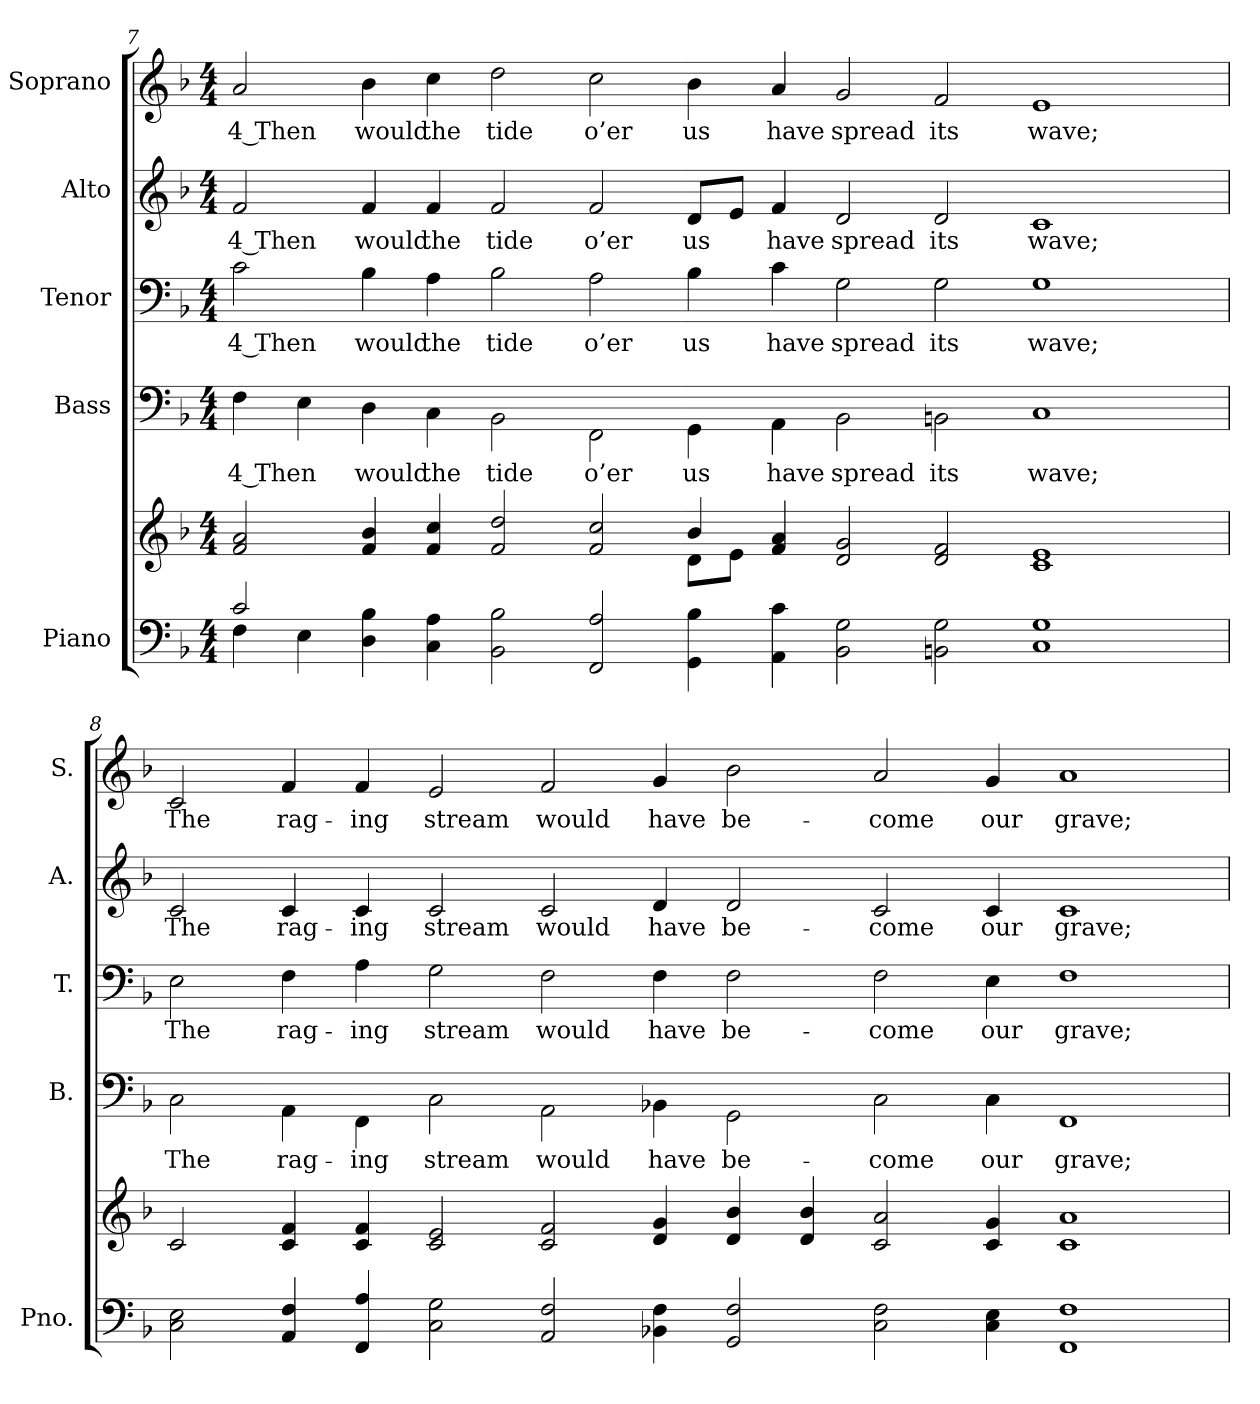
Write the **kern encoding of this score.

**kern	**kern	**kern	**text	**kern	**text	**kern	**text	**kern	**text
*part5	*part5	*part4	*part4	*part3	*part3	*part2	*part2	*part1	*part1
*staff6	*staff5	*staff4	*staff4	*staff3	*staff3	*staff2	*staff2	*staff1	*staff1
*I"Piano	*	*I"Bass	*	*I"Tenor	*	*I"Alto	*	*I"Soprano	*
*I'Pno.	*	*I'B.	*	*I'T.	*	*I'A.	*	*I'S.	*
!!LO:PB:g=z
*clefF4	*clefG2	*clefF4	*	*clefF4	*	*clefG2	*	*clefG2	*
*k[b-]	*k[b-]	*k[b-]	*	*k[b-]	*	*k[b-]	*	*k[b-]	*
*F:	*F:	*F:	*	*F:	*	*F:	*	*F:	*
*M4/4	*M4/4	*M4/4	*	*M4/4	*	*M4/4	*	*M4/4	*
=7	=7	=7	=7	=7	=7	=7	=7	=7	=7
*^	*^	*	*	*	*	*	*	*	*
!	!	!	!	!	!LO:LY:b:color=#000000	!	!	!	!	!	!
!	!	!	!	!	!	!	!LO:LY:b:color=#000000	!	!	!	!
!	!	!	!	!	!	!	!	!	!LO:LY:b:color=#000000	!	!
!	!	!	!	!	!	!	!	!	!	!	!LO:LY:b:color=#000000
2ci/	4Fi\	2fi/ 2ai	1ryy	4Fi\	4 Then	2ci\	4 Then	2fi/	4 Then	2ai/	4 Then
.	4Ei\	.	.	4Ei\	.	.	.	.	.	.	.
!	!	!	!	!	!LO:LY:b:color=#000000	!	!	!	!	!	!
!	!	!	!	!	!	!	!LO:LY:b:color=#000000	!	!	!	!
!	!	!	!	!	!	!	!	!	!LO:LY:b:color=#000000	!	!
!	!	!	!	!	!	!	!	!	!	!	!LO:LY:b:color=#000000
4Di\ 4B-i	2ryy	4fi/ 4b-i	.	4Di\	would	4B-i\	would	4fi/	would	4b-i\	would
!	!	!	!	!	!LO:LY:b:color=#000000	!	!	!	!	!	!
!	!	!	!	!	!	!	!LO:LY:b:color=#000000	!	!	!	!
!	!	!	!	!	!	!	!	!	!LO:LY:b:color=#000000	!	!
!	!	!	!	!	!	!	!	!	!	!	!LO:LY:b:color=#000000
4Ci\ 4Ai	.	4fi/ 4cci	.	4Ci\	the	4Ai\	the	4fi/	the	4cci\	the
!	!	!	!	!	!LO:LY:b:color=#000000	!	!	!	!	!	!
!	!	!	!	!	!	!	!LO:LY:b:color=#000000	!	!	!	!
!	!	!	!	!	!	!	!	!	!LO:LY:b:color=#000000	!	!
!	!	!	!	!	!	!	!	!	!	!	!LO:LY:b:color=#000000
2BB-i\ 2B-i	1ryy	2fi/ 2ddi	1ryy	2BB-i\	tide	2B-i\	tide	2fi/	tide	2ddi\	tide
!	!	!	!	!	!LO:LY:b:color=#000000	!	!	!	!	!	!
!	!	!	!	!	!	!	!LO:LY:b:color=#000000	!	!	!	!
!	!	!	!	!	!	!	!	!	!LO:LY:b:color=#000000	!	!
!	!	!	!	!	!	!	!	!	!	!	!LO:LY:b:color=#000000
2FFi/ 2Ai	.	2fi/ 2cci	.	2FFi\	o’er	2Ai\	o’er	2fi/	o’er	2cci\	o’er
!	!	!	!	!	!LO:LY:b:color=#000000	!	!	!	!	!	!
!	!	!	!	!	!	!	!LO:LY:b:color=#000000	!	!	!	!
!	!	!	!	!	!	!	!	!	!LO:LY:b:color=#000000	!	!
!	!	!	!	!	!	!	!	!	!	!	!LO:LY:b:color=#000000
4GGi\ 4B-i	1ryy	4b-i/	8di\L	4GGi\	us	4B-i\	us	8di/L	us	4b-i\	us
.	.	.	8ei\J	.	.	.	.	8ei/J	.	.	.
!	!	!	!	!	!LO:LY:b:color=#000000	!	!	!	!	!	!
!	!	!	!	!	!	!	!LO:LY:b:color=#000000	!	!	!	!
!	!	!	!	!	!	!	!	!	!LO:LY:b:color=#000000	!	!
!	!	!	!	!	!	!	!	!	!	!	!LO:LY:b:color=#000000
4AAi\ 4ci	.	4fi/ 4ai	4ryy	4AAi\	have	4ci\	have	4fi/	have	4ai/	have
!	!	!	!	!	!LO:LY:b:color=#000000	!	!	!	!	!	!
!	!	!	!	!	!	!	!LO:LY:b:color=#000000	!	!	!	!
!	!	!	!	!	!	!	!	!	!LO:LY:b:color=#000000	!	!
!	!	!	!	!	!	!	!	!	!	!	!LO:LY:b:color=#000000
2BB-i\ 2Gi	.	2di/ 2gi	2ryy	2BB-i\	spread	2Gi\	spread	2di/	spread	2gi/	spread
!	!	!	!	!	!LO:LY:b:color=#000000	!	!	!	!	!	!
!	!	!	!	!	!	!	!LO:LY:b:color=#000000	!	!	!	!
!	!	!	!	!	!	!	!	!	!LO:LY:b:color=#000000	!	!
!	!	!	!	!	!	!	!	!	!	!	!LO:LY:b:color=#000000
2BBni\ 2Gi	1ryy	2di/ 2fi	1ryy	2BBni\	its	2Gi\	its	2di/	its	2fi/	its
!	!	!	!	!	!LO:LY:b:color=#000000	!	!	!	!	!	!
!	!	!	!	!	!	!	!LO:LY:b:color=#000000	!	!	!	!
!	!	!	!	!	!	!	!	!	!LO:LY:b:color=#000000	!	!
!	!	!	!	!	!	!	!	!	!	!	!LO:LY:b:color=#000000
1Ci 1Gi	.	1ci 1ei	.	1Ci	wave;	1Gi	wave;	1ci	wave;	1ei	wave;
.	2ryy	.	2ryy	.	.	.	.	.	.	.	.
*v	*v	*	*	*	*	*	*	*	*	*	*
*	*v	*v	*	*	*	*	*	*	*	*
!!LO:PB:g=z
=8	=8	=8	=8	=8	=8	=8	=8	=8	=8
*^	*^	*	*	*	*	*	*	*	*
!	!	!	!	!	!LO:LY:b:color=#000000	!	!	!	!	!	!
*v	*v	*	*	*	*	*	*	*	*	*	*
*	*v	*v	*	*	*	*	*	*	*	*
*^	*^	*	*	*	*	*	*	*	*
!	!	!	!	!	!	!	!LO:LY:b:color=#000000	!	!	!	!
*v	*v	*	*	*	*	*	*	*	*	*	*
*	*v	*v	*	*	*	*	*	*	*	*
*^	*^	*	*	*	*	*	*	*	*
!	!	!	!	!	!	!	!	!	!LO:LY:b:color=#000000	!	!
*v	*v	*	*	*	*	*	*	*	*	*	*
*	*v	*v	*	*	*	*	*	*	*	*
*^	*^	*	*	*	*	*	*	*	*
!	!	!	!	!	!	!	!	!	!	!	!LO:LY:b:color=#000000
*v	*v	*	*	*	*	*	*	*	*	*	*
*	*v	*v	*	*	*	*	*	*	*	*
2Ci\ 2Ei	2ci/	2Ci\	The	2Ei\	The	2ci/	The	2ci/	The
!	!	!	!LO:LY:b:color=#000000	!	!	!	!	!	!
!	!	!	!	!	!LO:LY:b:color=#000000	!	!	!	!
!	!	!	!	!	!	!	!LO:LY:b:color=#000000	!	!
!	!	!	!	!	!	!	!	!	!LO:LY:b:color=#000000
4AAi/ 4Fi	4ci/ 4fi	4AAi\	rag-	4Fi\	rag-	4ci/	rag-	4fi/	rag-
!	!	!	!LO:LY:b:color=#000000	!	!	!	!	!	!
!	!	!	!	!	!LO:LY:b:color=#000000	!	!	!	!
!	!	!	!	!	!	!	!LO:LY:b:color=#000000	!	!
!	!	!	!	!	!	!	!	!	!LO:LY:b:color=#000000
4FFi/ 4Ai	4ci/ 4fi	4FFi\	-ing	4Ai\	-ing	4ci/	-ing	4fi/	-ing
!	!	!	!LO:LY:b:color=#000000	!	!	!	!	!	!
!	!	!	!	!	!LO:LY:b:color=#000000	!	!	!	!
!	!	!	!	!	!	!	!LO:LY:b:color=#000000	!	!
!	!	!	!	!	!	!	!	!	!LO:LY:b:color=#000000
2Ci\ 2Gi	2ci/ 2ei	2Ci\	stream	2Gi\	stream	2ci/	stream	2ei/	stream
!	!	!	!LO:LY:b:color=#000000	!	!	!	!	!	!
!	!	!	!	!	!LO:LY:b:color=#000000	!	!	!	!
!	!	!	!	!	!	!	!LO:LY:b:color=#000000	!	!
!	!	!	!	!	!	!	!	!	!LO:LY:b:color=#000000
2AAi/ 2Fi	2ci/ 2fi	2AAi\	would	2Fi\	would	2ci/	would	2fi/	would
!	!	!	!LO:LY:b:color=#000000	!	!	!	!	!	!
!	!	!	!	!	!LO:LY:b:color=#000000	!	!	!	!
!	!	!	!	!	!	!	!LO:LY:b:color=#000000	!	!
!	!	!	!	!	!	!	!	!	!LO:LY:b:color=#000000
4BB-Xi\ 4Fi	4di/ 4gi	4BB-Xi\	have	4Fi\	have	4di/	have	4gi/	have
!	!	!	!LO:LY:b:color=#000000	!	!	!	!	!	!
!	!	!	!	!	!LO:LY:b:color=#000000	!	!	!	!
!	!	!	!	!	!	!	!LO:LY:b:color=#000000	!	!
!	!	!	!	!	!	!	!	!	!LO:LY:b:color=#000000
2GGi/ 2Fi	4di/ 4b-i	2GGi\	be-	2Fi\	be-	2di/	be-	2b-i\	be-
.	4di/ 4b-i	.	.	.	.	.	.	.	.
!	!	!	!LO:LY:b:color=#000000	!	!	!	!	!	!
!	!	!	!	!	!LO:LY:b:color=#000000	!	!	!	!
!	!	!	!	!	!	!	!LO:LY:b:color=#000000	!	!
!	!	!	!	!	!	!	!	!	!LO:LY:b:color=#000000
2Ci\ 2Fi	2ci/ 2ai	2Ci\	-come	2Fi\	-come	2ci/	-come	2ai/	-come
!	!	!	!LO:LY:b:color=#000000	!	!	!	!	!	!
!	!	!	!	!	!LO:LY:b:color=#000000	!	!	!	!
!	!	!	!	!	!	!	!LO:LY:b:color=#000000	!	!
!	!	!	!	!	!	!	!	!	!LO:LY:b:color=#000000
4Ci\ 4Ei	4ci/ 4gi	4Ci\	our	4Ei\	our	4ci/	our	4gi/	our
!	!	!	!LO:LY:b:color=#000000	!	!	!	!	!	!
!	!	!	!	!	!LO:LY:b:color=#000000	!	!	!	!
!	!	!	!	!	!	!	!LO:LY:b:color=#000000	!	!
!	!	!	!	!	!	!	!	!	!LO:LY:b:color=#000000
1FFi 1Fi	1ci 1ai	1FFi	grave;	1Fi	grave;	1ci	grave;	1ai	grave;
=	=	=	=	=	=	=	=	=	=
*-	*-	*-	*-	*-	*-	*-	*-	*-	*-
